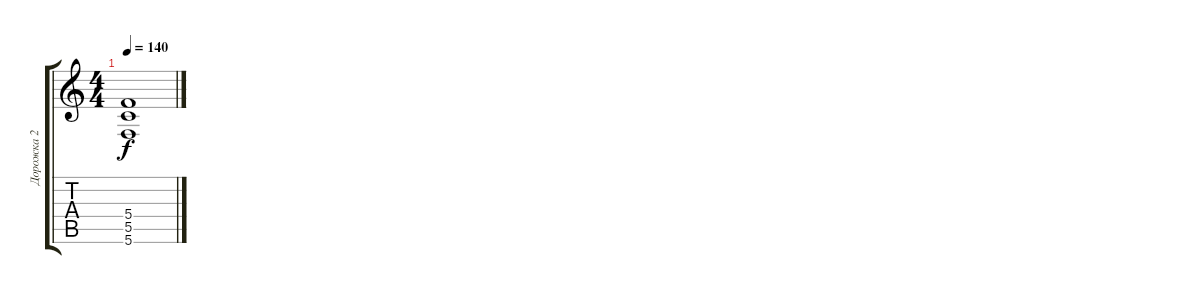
\track ("Дорожка 2" "Дорожка 2") {instrument distortionguitar}
\staff {score tabs}
\tuning (D4 A3 F3 C3 G2 C2) {hide}
\ts (4 4)
\tempo 140
\clef g2
\ks c
(5.4 5.5 5.6).1{dy f volume 0}
